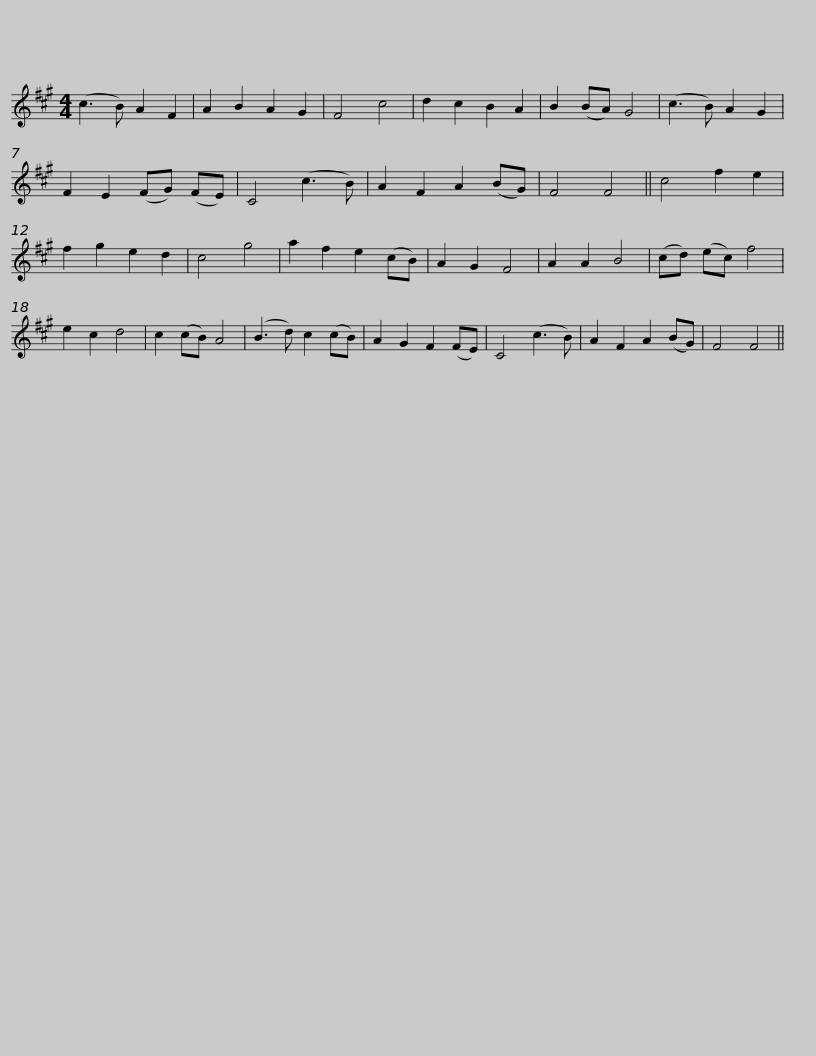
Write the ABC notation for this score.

X:1
L:1/8
M:4/4
I:linebreak $
K:A
V:1 treble
V:1
 (c3 B) A2 F2 | A2 B2 A2 G2 | F4 c4 | d2 c2 B2 A2 | B2 (BA) G4 | %5
 (c3 B) A2 G2 | F2 E2 (FG) (FE) | C4 (c3 B) | A2 F2 A2 (BG) | F4 F4 ||$ %10
 c4 f2 e2 | f2 g2 e2 d2 | c4 g4 | a2 f2 e2 (cB) | A2 G2 F4 | %15
 A2 A2 B4 | (cd) (ec) f4 | e2 c2 d4 | c2 (cB) A4 | (B3 d) c2 (cB) |$ %20
 A2 G2 F2 (FE) | C4 (c3 B) | A2 F2 A2 (BG) | F4 F4 || %24
